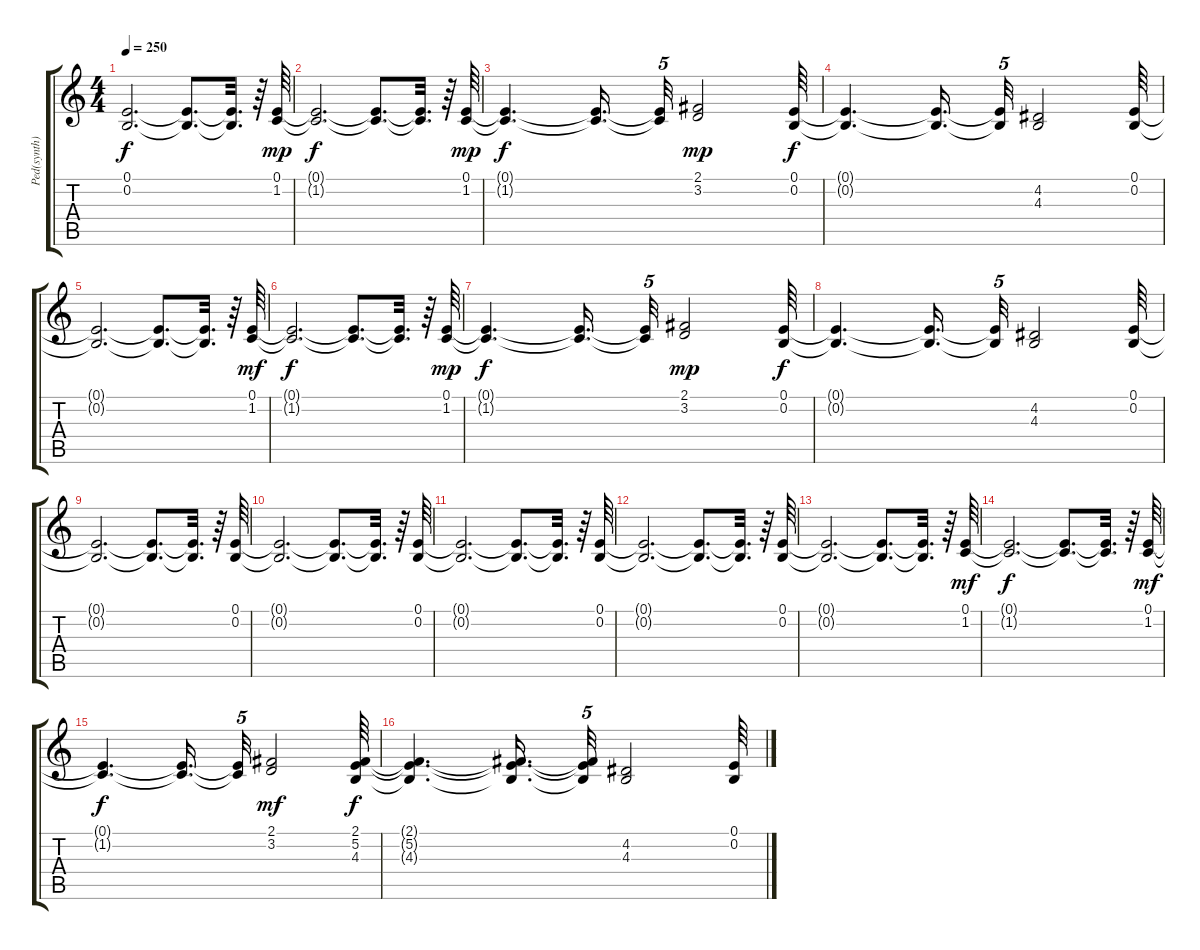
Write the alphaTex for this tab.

\track ("Ped(synth)" "Ped(synth)") {instrument pad8sweep}
\staff {score tabs}
\tuning (E4 B3 G3 D3 A2 E2) {hide}
\ts (4 4)
\tempo 250
\clef g2
\ks c
(0.1{t} 0.2{t}).2{d dy f} (0.1{t} 0.2{t}).8{d} (0.1{t} 0.2{t}).32{d} r.64 (0.1 1.2).64{dy mp} |
(0.1{t} 1.2{t}).2{d dy f} (0.1{t} 1.2{t}).8{d} (0.1{t} 1.2{t}).32{d} r.64 (0.1 1.2).64{dy mp} |
(0.1{t} 1.2{t}).4{d dy f} (0.1{t} 1.2{t}).16{d} (0.1{t} 1.2{t}).32{tu (5 4)} (2.1 3.2).2{dy mp} (0.1 0.2).64{dy f} |
(0.1{t} 0.2{t}).4{d} (0.1{t} 0.2{t}).16{d} (0.1{t} 0.2{t}).32{tu (5 4)} (4.2 4.3).2 (0.1 0.2).64 |
(0.1{t} 0.2{t}).2{d} (0.1{t} 0.2{t}).8{d} (0.1{t} 0.2{t}).32{d} r.64 (0.1 1.2).64{dy mf} |
(0.1{t} 1.2{t}).2{d dy f} (0.1{t} 1.2{t}).8{d} (0.1{t} 1.2{t}).32{d} r.64 (0.1 1.2).64{dy mp} |
(0.1{t} 1.2{t}).4{d dy f} (0.1{t} 1.2{t}).16{d} (0.1{t} 1.2{t}).32{tu (5 4)} (2.1 3.2).2{dy mp} (0.1 0.2).64{dy f} |
(0.1{t} 0.2{t}).4{d} (0.1{t} 0.2{t}).16{d} (0.1{t} 0.2{t}).32{tu (5 4)} (4.2 4.3).2 (0.1 0.2).64 |
(0.1{t} 0.2{t}).2{d} (0.1{t} 0.2{t}).8{d} (0.1{t} 0.2{t}).32{d} r.64 (0.1 0.2).64 |
(0.1{t} 0.2{t}).2{d} (0.1{t} 0.2{t}).8{d} (0.1{t} 0.2{t}).32{d} r.64 (0.1 0.2).64 |
(0.1{t} 0.2{t}).2{d} (0.1{t} 0.2{t}).8{d} (0.1{t} 0.2{t}).32{d} r.64 (0.1 0.2).64 |
(0.1{t} 0.2{t}).2{d} (0.1{t} 0.2{t}).8{d} (0.1{t} 0.2{t}).32{d} r.64 (0.1 0.2).64 |
(0.1{t} 0.2{t}).2{d} (0.1{t} 0.2{t}).8{d} (0.1{t} 0.2{t}).32{d} r.64 (0.1 1.2).64{dy mf} |
(0.1{t} 1.2{t}).2{d dy f} (0.1{t} 1.2{t}).8{d} (0.1{t} 1.2{t}).32{d} r.64 (0.1 1.2).64{dy mf} |
(0.1{t} 1.2{t}).4{d dy f} (0.1{t} 1.2{t}).16{d} (0.1{t} 1.2{t}).32{tu (5 4)} (2.1 3.2).2{dy mf} (2.1 5.2 4.3).64{dy f} |
(2.1{t} 5.2{t} 4.3{t}).4{d} (2.1{t} 5.2{t} 4.3{t}).16{d} (2.1{t} 5.2{t} 4.3{t}).32{tu (5 4)} (4.2 4.3).2 (0.1 0.2).64
